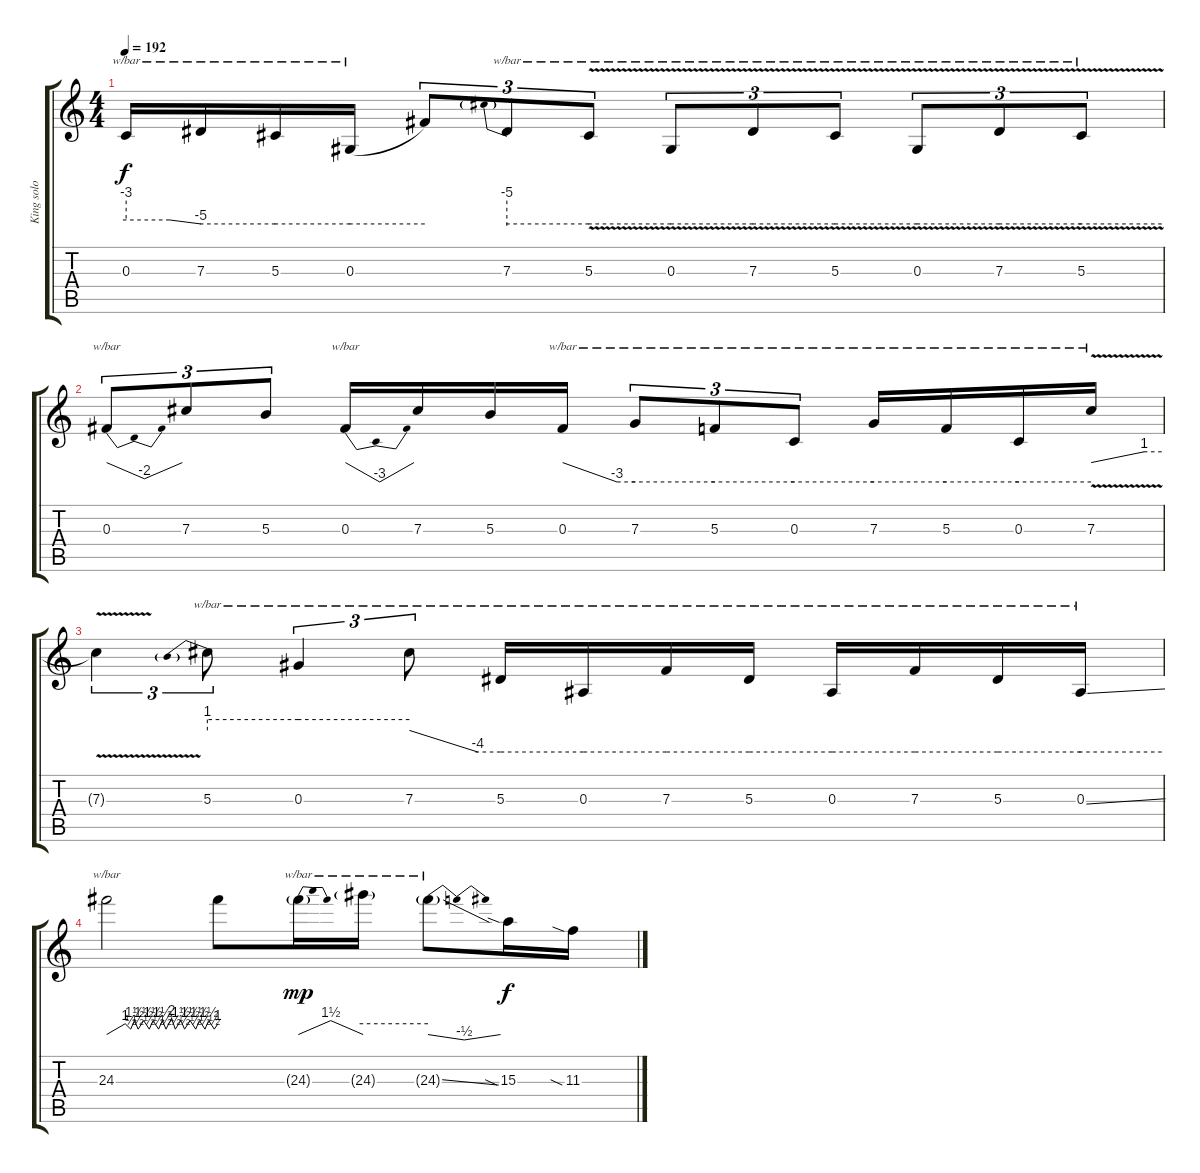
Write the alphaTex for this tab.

\track ("King solo" "King solo") {instrument distortionguitar}
\staff {score tabs}
\tuning (Eb4 Bb3 Gb3 Db3 Ab2 Eb2) {hide}
\ts (4 4)
\tempo 192
\clef g2
\ks c
0.3.16{tbe (custom default 0 -12 35 -12 60 -20) dy f} 7.3.16{tbe (hold default 0 -20 60 -20)} 5.3.16{tbe (hold default 0 -20 60 -20)} 0.3.16{tbe (hold default 0 -20 60 -20)} 0.3{t}.8{tu (3 2)} 7.3.8{tu (3 2) tbe (predive default 0 -20 60 -20)} 5.3{v}.8{tu (3 2) tbe (hold default 0 -20 60 -20)} 0.3{v}.8{tu (3 2) tbe (hold default 0 -20 60 -20)} 7.3{v}.8{tu (3 2) tbe (hold default 0 -20 60 -20)} 5.3{v}.8{tu (3 2) tbe (hold default 0 -20 60 -20)} 0.3{v}.8{tu (3 2) tbe (hold default 0 -20 60 -20)} 7.3{v}.8{tu (3 2) tbe (hold default 0 -20 60 -20)} 5.3{v}.8{tu (3 2) tbe (hold default 0 -20 60 -20)} |
0.3.8{tu (3 2) tbe (dip default 0 0 30 -8 60 0)} 7.3.8{tu (3 2)} 5.3.8{tu (3 2)} 0.3.16{tbe (dip default 0 0 30 -12 60 0)} 7.3.16 5.3.16 0.3.16{tbe (custom default 0 0 45 -12 60 -12)} 7.3.8{tu (3 2) tbe (hold default 0 -12 60 -12)} 5.3.8{tu (3 2) tbe (hold default 0 -12 60 -12)} 0.3.8{tu (3 2) tbe (hold default 0 -12 60 -12)} 7.3.16{tbe (hold default 0 -12 60 -12)} 5.3.16{tbe (hold default 0 -12 60 -12)} 0.3.16{tbe (hold default 0 -12 60 -12)} 7.3{v}.16{tbe (custom default 0 0 45 4 60 4)} |
7.3{t}.4{tu (3 2)} 5.3.8{tu (3 2) tbe (predive default 0 4 60 4)} 0.3.4{tu (3 2) tbe (hold default 0 4 60 4)} 7.3.8{tu (3 2) tbe (custom default 0 0 45 -16 60 -16)} 5.3.16{tbe (hold default 0 -16 60 -16)} 0.3.16{tbe (hold default 0 -16 60 -16)} 7.3.16{tbe (hold default 0 -16 60 -16)} 5.3.16{tbe (hold default 0 -16 60 -16)} 0.3.16{tbe (hold default 0 -16 60 -16)} 7.3.16{tbe (hold default 0 -16 60 -16)} 5.3.16{tbe (hold default 0 -16 60 -16)} 0.3{ss}.16{tbe (hold default 0 -16 60 -16)} |
24.3.2{tbe (custom default 0 0 10 4 13 2 15 6 17 2 20 6 23 2 25 6 28 2 30 6 32 2 35 8 37 2 40 6 42 2 45 6 48 2 50 6 53 2 55 6 58 2 60 4)} 24.3{t}.8 24.3{g}.16{tbe (dip default 0 0 30 6 60 0) dy mp} 24.3{g}.16{tbe (hold default 0 4 60 4)} 24.3{ss g}.8{tbe (dip default 0 0 30 -2 60 0)} 15.3{sia}.16{dy f} 11.3{sia}.16
